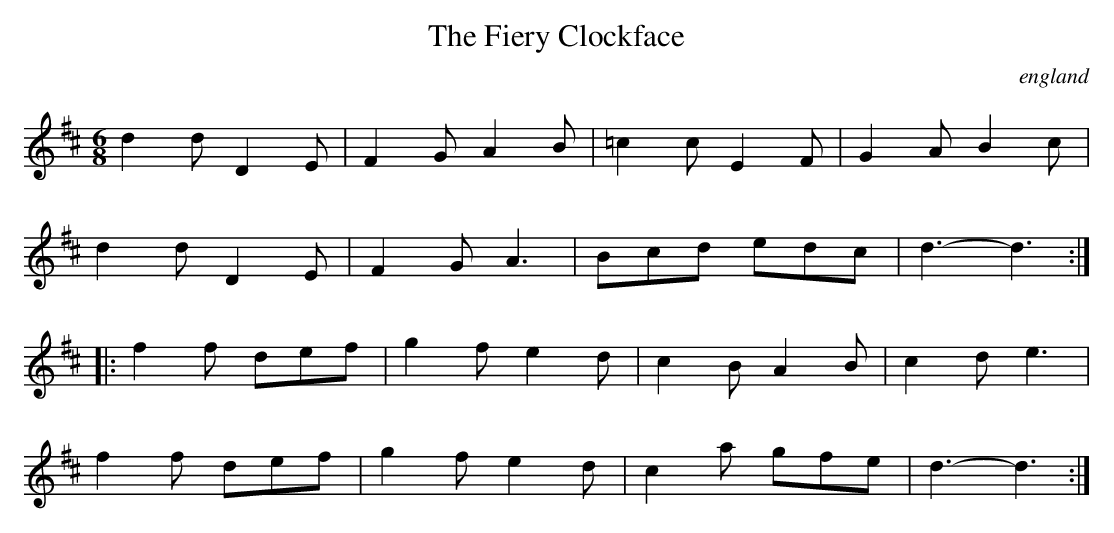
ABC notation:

X:1
T:The Fiery Clockface
O:england
M:6/8
L:1/8
K:D
d2d D2E|F2G A2B|=c2c E2F|G2A B2c|
d2d D2E|F2G A3|Bcd edc|d3-d3:|
|:f2f def|g2f e2d|c2B A2B|c2d e3|
f2f def|g2f e2d|c2a gfe|d3-d3:|
